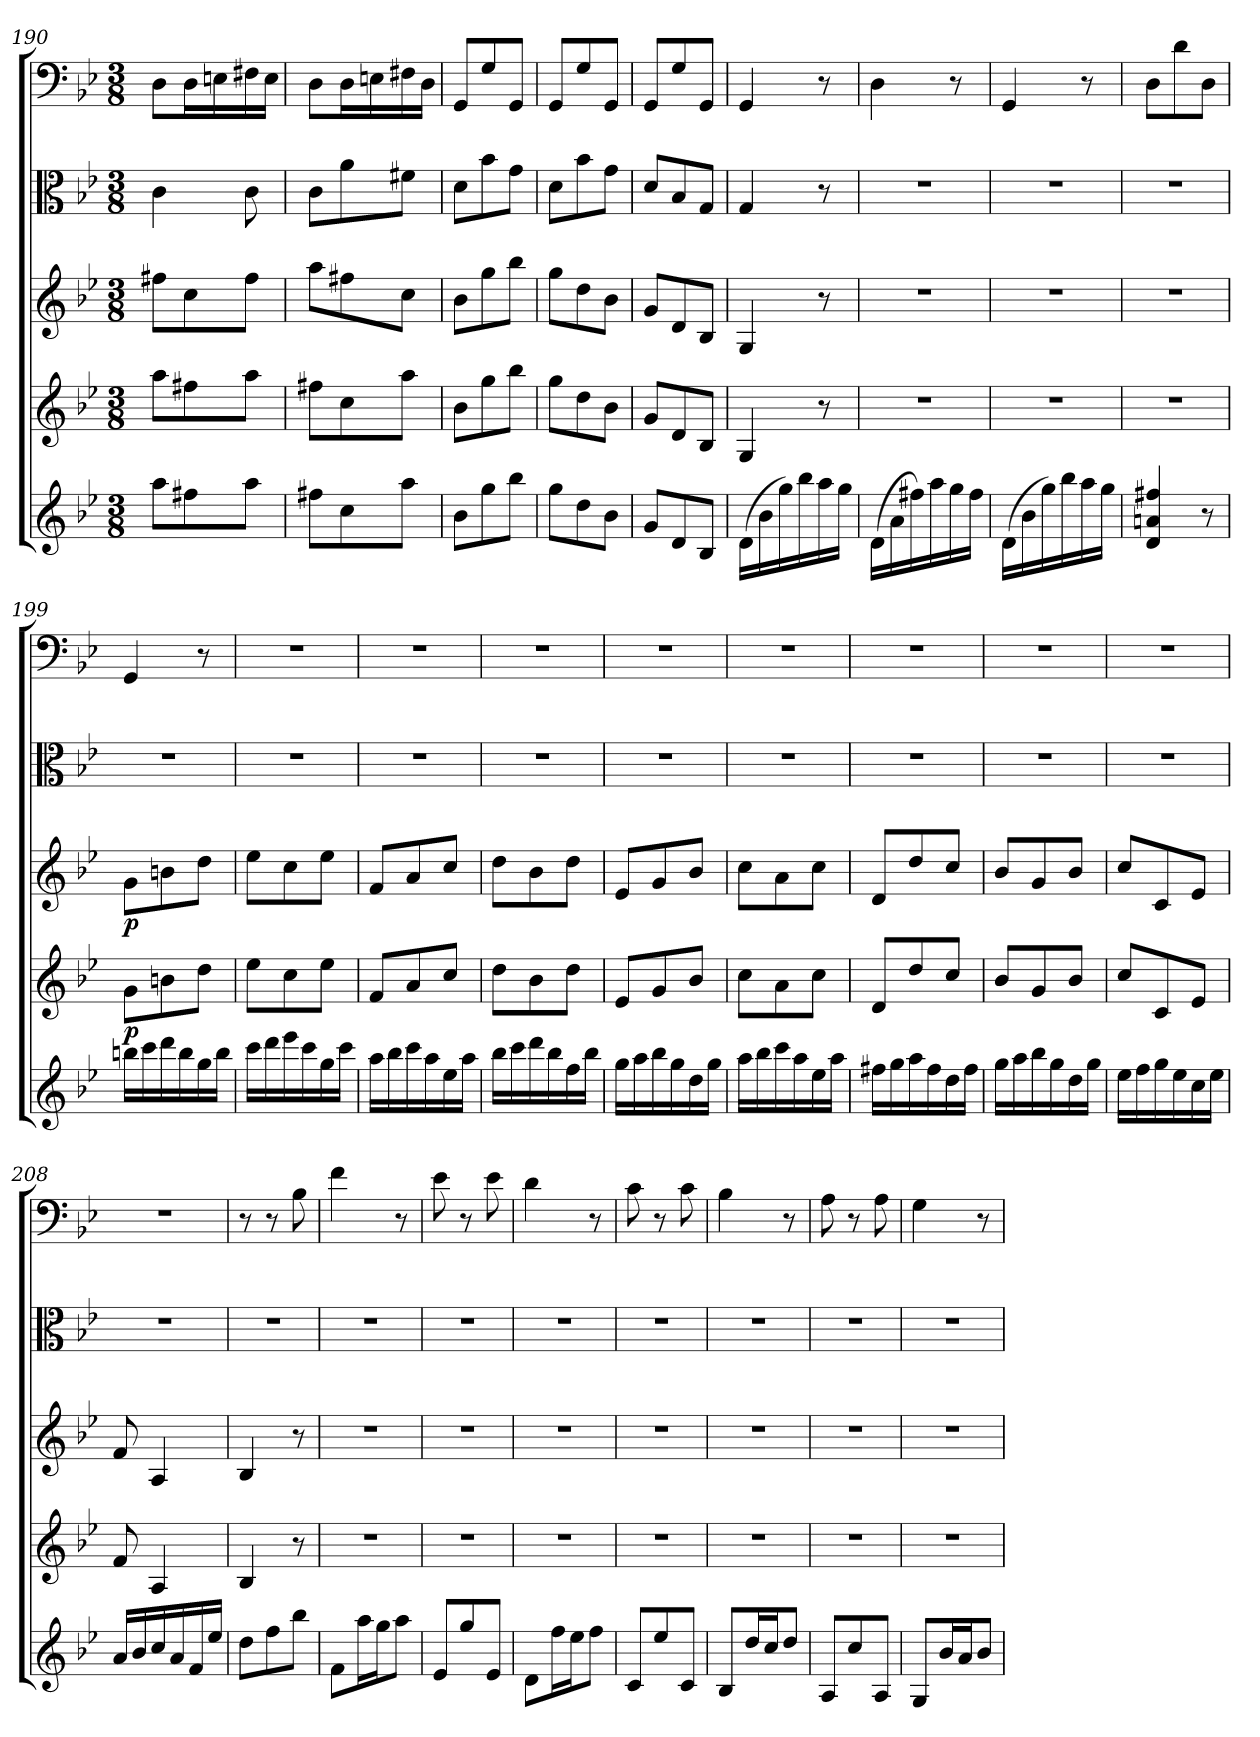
**kern	**kern	**dynam	**kern	**dynam	**kern	**kern
*part5	*part4	*part4	*part3	*part3	*part2	*part1
*staff5	*staff4	*staff4	*staff3	*staff3	*staff2	*staff1
*clefG2	*clefG2	*	*clefG2	*	*clefC3	*clefF4
*k[b-e-]	*k[b-e-]	*	*k[b-e-]	*	*k[b-e-]	*k[b-e-]
*B-:	*B-:	*	*B-:	*	*B-:	*B-:
*M3/8	*M3/8	*	*M3/8	*	*M3/8	*M3/8
=190	=190	=190	=190	=190	=190	=190
8aa\L	8aa\L	.	8ff#X\L	.	4c\	8D\L
8ff#X\	8ff#X\	.	8cc\	.	.	16D\L
.	.	.	.	.	.	16En\
8aa\J	8aa\J	.	8ff#\J	.	8c\	16F#X\
.	.	.	.	.	.	16E\JJ
=191	=191	=191	=191	=191	=191	=191
8ff#X\L	8ff#X\L	.	8aa\L	.	8c\L	8D\L
8cc\	8cc\	.	8ff#X\	.	8a\	16D\L
.	.	.	.	.	.	16En\
8aa\J	8aa\J	.	8cc\J	.	8f#X\J	16F#X\
.	.	.	.	.	.	16D\JJ
=192	=192	=192	=192	=192	=192	=192
8b-\L	8b-\L	.	8b-\L	.	8d\L	8GG/L
8gg\	8gg\	.	8gg\	.	8b-\	8G/
8bb-\J	8bb-\J	.	8bb-\J	.	8g\J	8GG/J
=193	=193	=193	=193	=193	=193	=193
8gg\L	8gg\L	.	8gg\L	.	8d\L	8GG/L
8dd\	8dd\	.	8dd\	.	8b-\	8G/
8b-\J	8b-\J	.	8b-\J	.	8g\J	8GG/J
=194	=194	=194	=194	=194	=194	=194
8g/L	8g/L	.	8g/L	.	8d/L	8GG/L
8d/	8d/	.	8d/	.	8B-/	8G/
8B-/J	8B-/J	.	8B-/J	.	8G/J	8GG/J
=195	=195	=195	=195	=195	=195	=195
(16d\LL	4G/	.	4G/	.	4G/	4GG/
16b-\	.	.	.	.	.	.
16gg\)	.	.	.	.	.	.
16bb-\	.	.	.	.	.	.
16aa\	8r	.	8r	.	8r	8r
16gg\JJ	.	.	.	.	.	.
=196	=196	=196	=196	=196	=196	=196
(16d\LL	4.r	.	4.r	.	4.r	4D\
16a\	.	.	.	.	.	.
16ff#X\)	.	.	.	.	.	.
16aa\	.	.	.	.	.	.
16gg\	.	.	.	.	.	8r
16ff#\JJ	.	.	.	.	.	.
=197	=197	=197	=197	=197	=197	=197
(16d\LL	4.r	.	4.r	.	4.r	4GG/
16b-\	.	.	.	.	.	.
16gg\)	.	.	.	.	.	.
16bb-\	.	.	.	.	.	.
16aa\	.	.	.	.	.	8r
16gg\JJ	.	.	.	.	.	.
=198	=198	=198	=198	=198	=198	=198
4d/ 4an/ 4ff#X/	4.r	.	4.r	.	4.r	8D\L
.	.	.	.	.	.	8d\
8r	.	.	.	.	.	8D\J
=199	=199	=199	=199	=199	=199	=199
16bbn\LL	8g\L	p	8g\L	p	4.r	4GG/
16ccc\	.	.	.	.	.	.
16ddd\	8bn\	.	8bn\	.	.	.
16bb\	.	.	.	.	.	.
16gg\	8dd\J	.	8dd\J	.	.	8r
16bb\JJ	.	.	.	.	.	.
=200	=200	=200	=200	=200	=200	=200
16ccc\LL	8ee-\L	.	8ee-\L	.	4.r	4.r
16ddd\	.	.	.	.	.	.
16eee-\	8cc\	.	8cc\	.	.	.
16ccc\	.	.	.	.	.	.
16gg\	8ee-\J	.	8ee-\J	.	.	.
16ccc\JJ	.	.	.	.	.	.
=201	=201	=201	=201	=201	=201	=201
16aa\LL	8f/L	.	8f/L	.	4.r	4.r
16bb-\	.	.	.	.	.	.
16ccc\	8a/	.	8a/	.	.	.
16aa\	.	.	.	.	.	.
16ee-\	8cc/J	.	8cc/J	.	.	.
16aa\JJ	.	.	.	.	.	.
=202	=202	=202	=202	=202	=202	=202
16bb-\LL	8dd\L	.	8dd\L	.	4.r	4.r
16ccc\	.	.	.	.	.	.
16ddd\	8b-\	.	8b-\	.	.	.
16bb-\	.	.	.	.	.	.
16ff\	8dd\J	.	8dd\J	.	.	.
16bb-\JJ	.	.	.	.	.	.
=203	=203	=203	=203	=203	=203	=203
16gg\LL	8e-/L	.	8e-/L	.	4.r	4.r
16aa\	.	.	.	.	.	.
16bb-\	8g/	.	8g/	.	.	.
16gg\	.	.	.	.	.	.
16dd\	8b-/J	.	8b-/J	.	.	.
16gg\JJ	.	.	.	.	.	.
=204	=204	=204	=204	=204	=204	=204
16aa\LL	8cc\L	.	8cc\L	.	4.r	4.r
16bb-\	.	.	.	.	.	.
16ccc\	8a\	.	8a\	.	.	.
16aa\	.	.	.	.	.	.
16ee-\	8cc\J	.	8cc\J	.	.	.
16aa\JJ	.	.	.	.	.	.
=205	=205	=205	=205	=205	=205	=205
16ff#X\LL	8d/L	.	8d/L	.	4.r	4.r
16gg\	.	.	.	.	.	.
16aa\	8dd/	.	8dd/	.	.	.
16ff#\	.	.	.	.	.	.
16dd\	8cc/J	.	8cc/J	.	.	.
16ff#\JJ	.	.	.	.	.	.
=206	=206	=206	=206	=206	=206	=206
16gg\LL	8b-/L	.	8b-/L	.	4.r	4.r
16aa\	.	.	.	.	.	.
16bb-\	8g/	.	8g/	.	.	.
16gg\	.	.	.	.	.	.
16dd\	8b-/J	.	8b-/J	.	.	.
16gg\JJ	.	.	.	.	.	.
=207	=207	=207	=207	=207	=207	=207
16ee-\LL	8cc/L	.	8cc/L	.	4.r	4.r
16ff\	.	.	.	.	.	.
16gg\	8c/	.	8c/	.	.	.
16ee-\	.	.	.	.	.	.
16cc\	8e-/J	.	8e-/J	.	.	.
16ee-\JJ	.	.	.	.	.	.
=208	=208	=208	=208	=208	=208	=208
16a/LL	8f/	.	8f/	.	4.r	4.r
16b-/	.	.	.	.	.	.
16cc/	4A/	.	4A/	.	.	.
16a/	.	.	.	.	.	.
16f/	.	.	.	.	.	.
16ee-/JJ	.	.	.	.	.	.
=209	=209	=209	=209	=209	=209	=209
8dd\L	4B-/	.	4B-/	.	4.r	8r
8ff\	.	.	.	.	.	8r
8bb-\J	8r	.	8r	.	.	8B-\
=210	=210	=210	=210	=210	=210	=210
8f\L	4.r	.	4.r	.	4.r	4f\
16aa\L	.	.	.	.	.	.
16gg\J	.	.	.	.	.	.
8aa\J	.	.	.	.	.	8r
=211	=211	=211	=211	=211	=211	=211
8e-/L	4.r	.	4.r	.	4.r	8e-\
8gg/	.	.	.	.	.	8r
8e-/J	.	.	.	.	.	8e-\
=212	=212	=212	=212	=212	=212	=212
8d\L	4.r	.	4.r	.	4.r	4d\
16ff\L	.	.	.	.	.	.
16ee-\J	.	.	.	.	.	.
8ff\J	.	.	.	.	.	8r
=213	=213	=213	=213	=213	=213	=213
8c/L	4.r	.	4.r	.	4.r	8c\
8ee-/	.	.	.	.	.	8r
8c/J	.	.	.	.	.	8c\
=214	=214	=214	=214	=214	=214	=214
8B-/L	4.r	.	4.r	.	4.r	4B-\
16dd/L	.	.	.	.	.	.
16cc/J	.	.	.	.	.	.
8dd/J	.	.	.	.	.	8r
=215	=215	=215	=215	=215	=215	=215
8A/L	4.r	.	4.r	.	4.r	8A\
8cc/	.	.	.	.	.	8r
8A/J	.	.	.	.	.	8A\
=216	=216	=216	=216	=216	=216	=216
8G/L	4.r	.	4.r	.	4.r	4G\
16b-/L	.	.	.	.	.	.
16a/J	.	.	.	.	.	.
8b-/J	.	.	.	.	.	8r
=	=	=	=	=	=	=
*-	*-	*-	*-	*-	*-	*-
